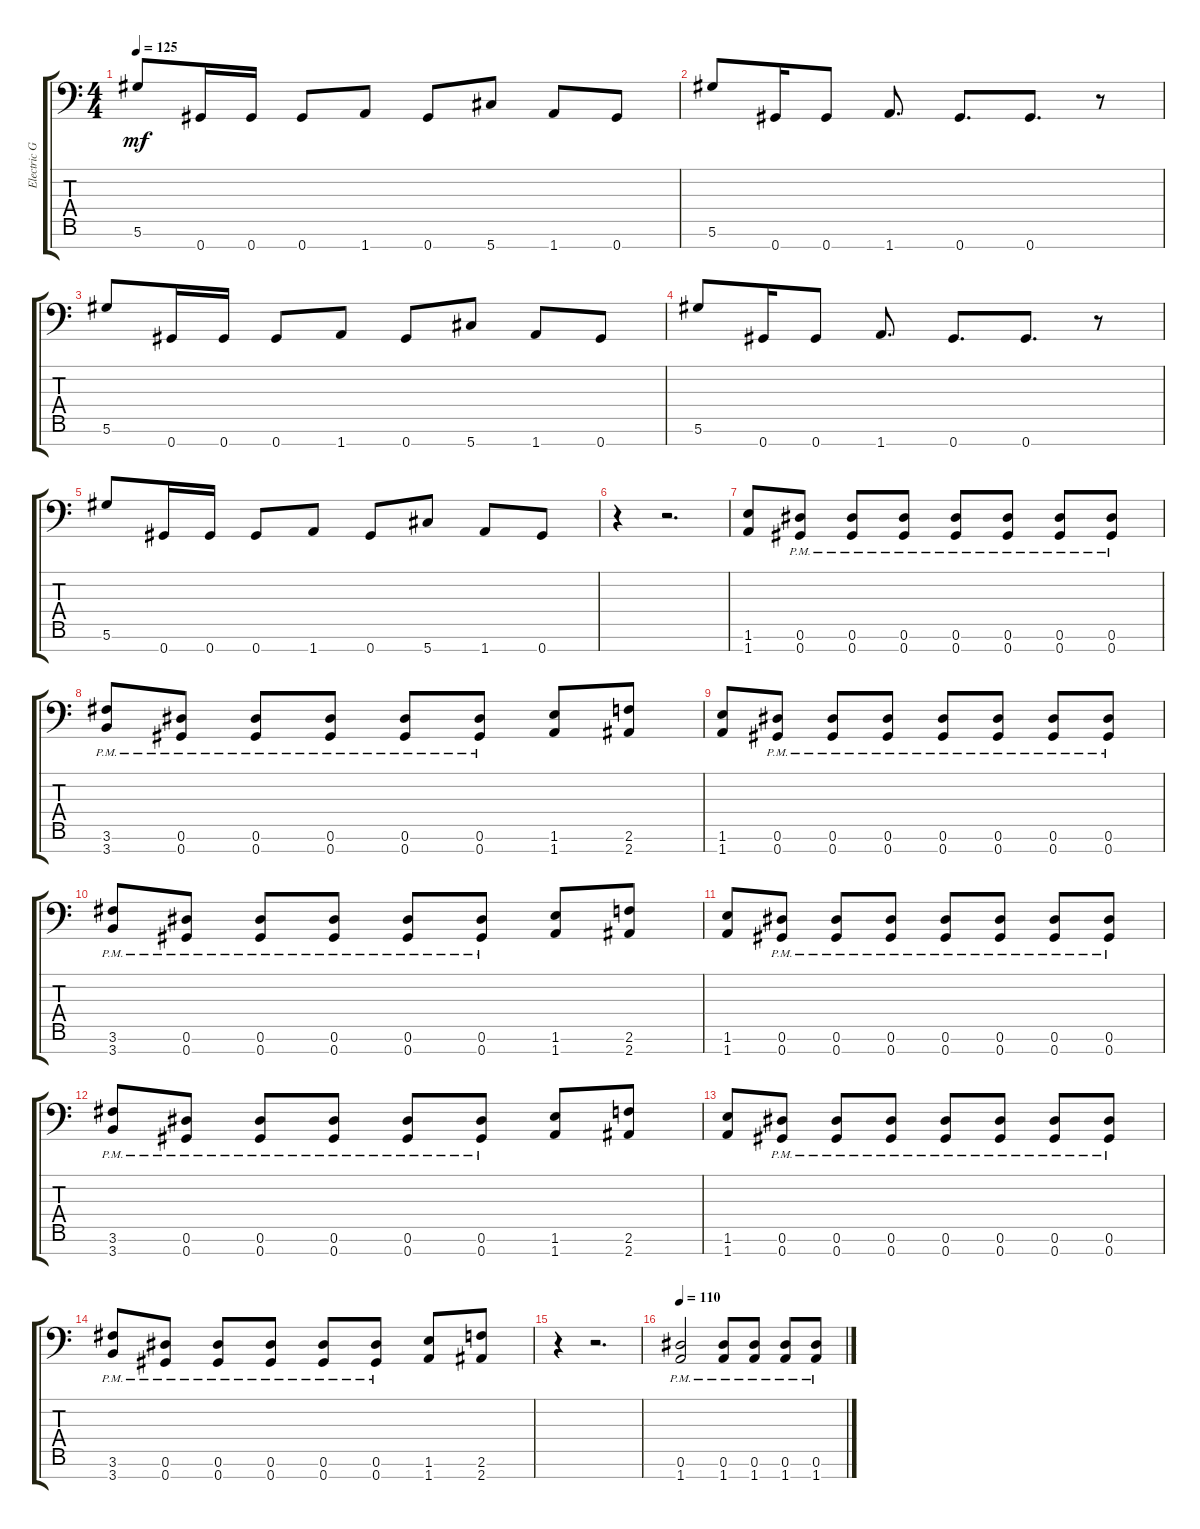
\track ("Electric Guitar" "Electric G") {instrument distortionguitar}
\staff {score tabs}
\tuning (Eb4 Bb3 Gb3 Db3 Ab2 Eb2 Ab1) {hide}
\ts (4 4)
\tempo 125
\clef f4
\ks c
5.6.8{dy mf} 0.7.16 0.7.16 0.7.8 1.7.8 0.7.8 5.7.8 1.7.8 0.7.8 |
5.6.8 0.7.16 0.7.8 1.7.8{d} 0.7.8{d} 0.7.8{d} r.8 |
5.6.8 0.7.16 0.7.16 0.7.8 1.7.8 0.7.8 5.7.8 1.7.8 0.7.8 |
5.6.8 0.7.16 0.7.8 1.7.8{d} 0.7.8{d} 0.7.8{d} r.8 |
5.6.8 0.7.16 0.7.16 0.7.8 1.7.8 0.7.8 5.7.8 1.7.8 0.7.8 |
r.4 r.2{d} |
(1.6 1.7).8 (0.6{pm} 0.7{pm}).8 (0.6{pm} 0.7{pm}).8 (0.6{pm} 0.7{pm}).8 (0.6{pm} 0.7{pm}).8 (0.6{pm} 0.7{pm}).8 (0.6{pm} 0.7{pm}).8 (0.6{pm} 0.7{pm}).8 |
(3.6{pm} 3.7{pm}).8 (0.6{pm} 0.7{pm}).8 (0.6{pm} 0.7{pm}).8 (0.6{pm} 0.7{pm}).8 (0.6{pm} 0.7{pm}).8 (0.6{pm} 0.7{pm}).8 (1.6 1.7).8 (2.6 2.7).8 |
(1.6 1.7).8 (0.6{pm} 0.7{pm}).8 (0.6{pm} 0.7{pm}).8 (0.6{pm} 0.7{pm}).8 (0.6{pm} 0.7{pm}).8 (0.6{pm} 0.7{pm}).8 (0.6{pm} 0.7{pm}).8 (0.6{pm} 0.7{pm}).8 |
(3.6{pm} 3.7{pm}).8 (0.6{pm} 0.7{pm}).8 (0.6{pm} 0.7{pm}).8 (0.6{pm} 0.7{pm}).8 (0.6{pm} 0.7{pm}).8 (0.6{pm} 0.7{pm}).8 (1.6 1.7).8 (2.6 2.7).8 |
(1.6 1.7).8 (0.6{pm} 0.7{pm}).8 (0.6{pm} 0.7{pm}).8 (0.6{pm} 0.7{pm}).8 (0.6{pm} 0.7{pm}).8 (0.6{pm} 0.7{pm}).8 (0.6{pm} 0.7{pm}).8 (0.6{pm} 0.7{pm}).8 |
(3.6{pm} 3.7{pm}).8 (0.6{pm} 0.7{pm}).8 (0.6{pm} 0.7{pm}).8 (0.6{pm} 0.7{pm}).8 (0.6{pm} 0.7{pm}).8 (0.6{pm} 0.7{pm}).8 (1.6 1.7).8 (2.6 2.7).8 |
(1.6 1.7).8 (0.6{pm} 0.7{pm}).8 (0.6{pm} 0.7{pm}).8 (0.6{pm} 0.7{pm}).8 (0.6{pm} 0.7{pm}).8 (0.6{pm} 0.7{pm}).8 (0.6{pm} 0.7{pm}).8 (0.6{pm} 0.7{pm}).8 |
(3.6{pm} 3.7{pm}).8 (0.6{pm} 0.7{pm}).8 (0.6{pm} 0.7{pm}).8 (0.6{pm} 0.7{pm}).8 (0.6{pm} 0.7{pm}).8 (0.6{pm} 0.7{pm}).8 (1.6 1.7).8 (2.6 2.7).8 |
r.4 r.2{d} |
\tempo 110
(0.6{pm} 1.7{pm}).2 (0.6{pm} 1.7{pm}).8 (0.6{pm} 1.7{pm}).8 (0.6{pm} 1.7{pm}).8 (0.6{pm} 1.7{pm}).8
